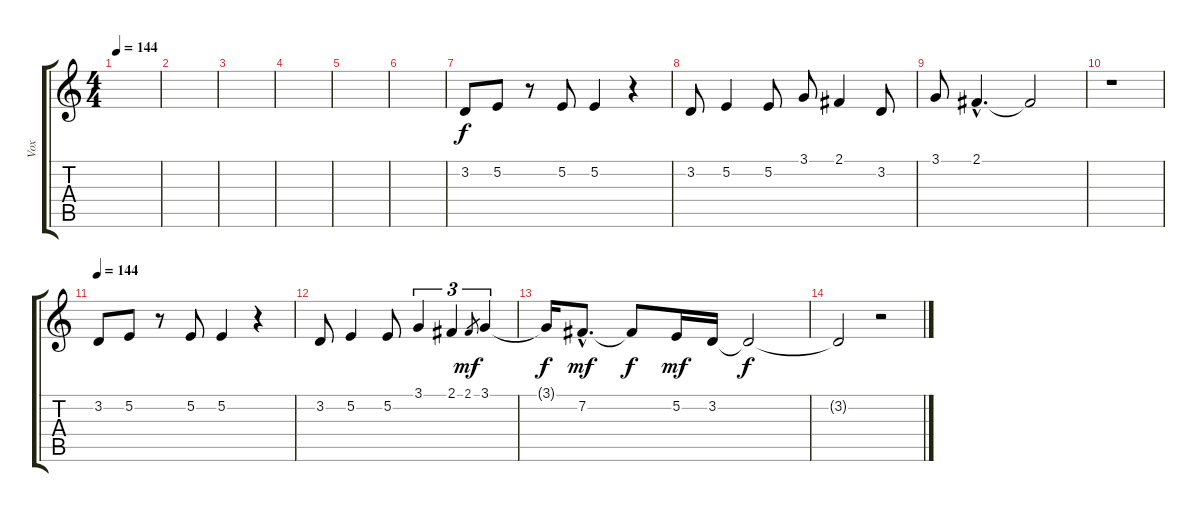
\track ("Vox" "Vox") {instrument tangoaccordion}
\staff {score tabs}
\tuning (E4 B3 G3 D3 A2 E2) {hide}
\ts (4 4)
\tempo 144
\clef g2
\ks c
|
|
|
|
|
|
3.2.8 5.2.8 r.8 5.2.8 5.2.4 r.4 |
3.2.8 5.2.4 5.2.8 3.1.8 2.1.4 3.2.8 |
3.1.8 2.1{hac}.4{d} 2.1{t}.2 |
r.1 |
\tempo 144
3.2.8 5.2.8 r.8 5.2.8 5.2.4 r.4 |
3.2.8 5.2.4 5.2.8 3.1.4{tu (3 2)} 2.1.4{tu (3 2)} 2.1.8{gr dy mf} 3.1.4{tu (3 2)} |
3.1{t}.16{dy f} 7.2{hac}.8{d dy mf} 7.2{t}.8{dy f} 5.2.16{dy mf} 3.2.16 3.2{t}.2{dy f} |
3.2{t}.2 r.2
